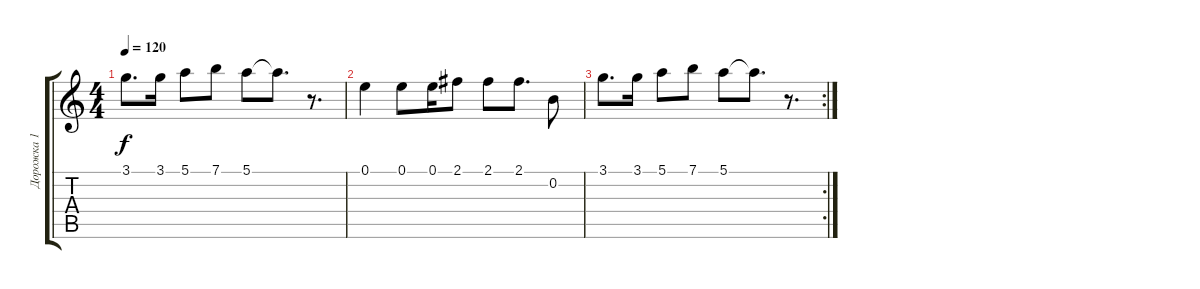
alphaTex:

\track ("Дорожка 1" "Дорожка 1") {instrument acousticguitarsteel}
\staff {score tabs}
\tuning (E4 B3 G3 D3 A2 E2) {hide}
\ts (4 4)
\tempo 120
\clef g2
\ks c
3.1.8{d dy f} 3.1.16 5.1.8 7.1.8 5.1.8 5.1{t}.8{d} r.8{d} |
0.1.4 0.1.8 0.1.16 2.1.8 2.1.8 2.1.8{d} 0.2.8 |
\rc 2
3.1.8{d} 3.1.16 5.1.8 7.1.8 5.1.8 5.1{t}.8{d} r.8{d}
